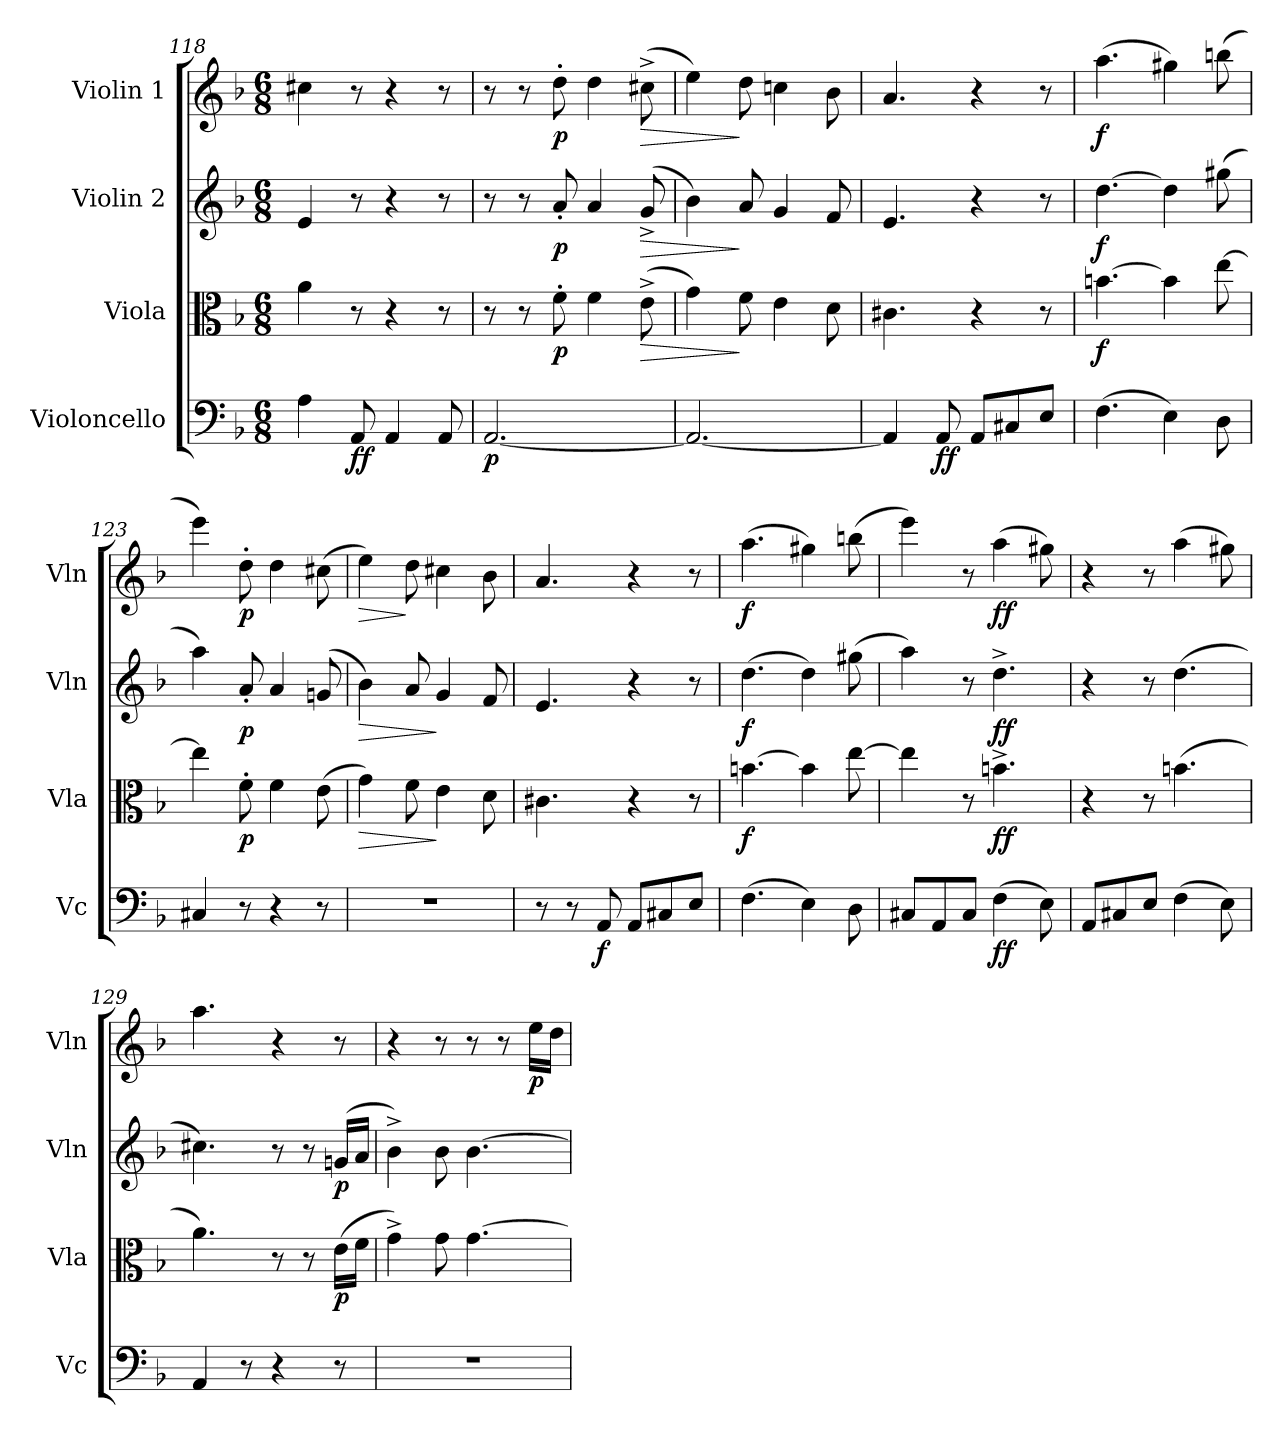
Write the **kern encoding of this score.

**kern	**dynam	**kern	**dynam	**kern	**dynam	**kern	**dynam
*part4	*part4	*part3	*part3	*part2	*part2	*part1	*part1
*staff4	*staff4	*staff3	*staff3	*staff2	*staff2	*staff1	*staff1
*I"Violoncello	*	*I"Viola	*	*I"Violin 2	*	*I"Violin 1	*
*I'Vc	*	*I'Vla	*	*I'Vln	*	*I'Vln	*
*clefF4	*	*clefC3	*	*clefG2	*	*clefG2	*
*k[b-]	*	*k[b-]	*	*k[b-]	*	*k[b-]	*
*M6/8	*	*M6/8	*	*M6/8	*	*M6/8	*
=118	=118	=118	=118	=118	=118	=118	=118
4A\	.	4a\	.	4e/	.	4cc#X\	.
!	!LO:DY:b	!	!	!	!	!	!
8AA/	ff	8r	.	8r	.	8r	.
4AA/	.	4r	.	4r	.	4r	.
8AA/	.	8r	.	8r	.	8r	.
=119	=119	=119	=119	=119	=119	=119	=119
!	!LO:DY:b	!	!	!	!	!	!
[<2.AA/	p	8r	.	8r	.	8r	.
.	.	8r	.	8r	.	8r	.
!	!	!	!LO:DY:b	!	!LO:DY:b	!	!LO:DY:b
.	.	8f'\	p	8a'/	p	8dd'\	p
.	.	4f\	.	4a/	.	4dd\	.
!	!	!	!LO:HP:b	!	!LO:HP:b	!	!LO:HP:b
.	.	(>8e^\	>	(8g^/	>	(8cc#X^\	>
=120	=120	=120	=120	=120	=120	=120	=120
2.AA/_	.	4g\)	.	4b-\)	.	4ee\)	.
.	.	8f\	]	8a/	]	8dd\	]
.	.	4e\	.	4g/	.	4ccn\	.
.	.	8d\	.	8f/	.	8b-\	.
!!LO:LB:g=z
=121	=121	=121	=121	=121	=121	=121	=121
4AA/]	.	4.c#X\	.	4.e/	.	4.a/	.
!	!LO:DY:b	!	!	!	!	!	!
8AA/	ff	.	.	.	.	.	.
8AA/L	.	4r	.	4r	.	4r	.
8C#X/	.	.	.	.	.	.	.
8E/J	.	8r	.	8r	.	8r	.
=122	=122	=122	=122	=122	=122	=122	=122
!	!	!	!LO:DY:b	!	!LO:DY:b	!	!LO:DY:b
(>4.F\	.	[>4.bn\	f	[>4.dd\	f	(4.aa\	f
4E\)	.	4b\]	.	4dd\]	.	4gg#X\)	.
8D\	.	[>8ee\	.	(>8gg#X\	.	(8bbn\	.
=123	=123	=123	=123	=123	=123	=123	=123
4C#X/	.	4ee\]	.	4aa\)	.	4eee\)	.
!	!	!	!LO:DY:b	!	!LO:DY:b	!	!LO:DY:b
8r	.	8f'\	p	8a'/	p	8dd'\	p
4r	.	4f\	.	4a/	.	4dd\	.
8r	.	(8e\	.	(>8gn/	.	(8cc#X\	.
=124	=124	=124	=124	=124	=124	=124	=124
!	!	!	!LO:HP:b	!	!LO:HP:b	!	!LO:HP:b
2.r	.	4g\)	>	4b-\)	>	4ee\)	>
.	.	8f\	.	8a/	.	8dd\	]
.	.	4e\	]	4g/	]	4cc#X\	.
.	.	8d\	.	8f/	.	8b-\	.
=125	=125	=125	=125	=125	=125	=125	=125
8r	.	4.c#X\	.	4.e/	.	4.a/	.
8r	.	.	.	.	.	.	.
!	!LO:DY:b	!	!	!	!	!	!
8AA/	f	.	.	.	.	.	.
8AA/L	.	4r	.	4r	.	4r	.
8C#X/	.	.	.	.	.	.	.
8E/J	.	8r	.	8r	.	8r	.
!!LO:PB:g=z
=126	=126	=126	=126	=126	=126	=126	=126
!	!	!	!LO:DY:b	!	!LO:DY:b	!	!LO:DY:b
(4.F\	.	[>4.bn\	f	(>4.dd\	f	(4.aa\	f
4E\)	.	4b\]	.	4dd\)	.	4gg#X\)	.
8D\	.	[>8ee\	.	(>8gg#X\	.	(8bbn\	.
=127	=127	=127	=127	=127	=127	=127	=127
8C#X/L	.	4ee\]	.	4aa\)	.	4eee\)	.
8AA/	.	.	.	.	.	.	.
8C#/J	.	8r	.	8r	.	8r	.
!	!LO:DY:b	!	!LO:DY:b	!	!LO:DY:b	!	!LO:DY:b
(4F\	ff	4.bn^\	ff	4.dd^\	ff	(4aa\	ff
8E\)	.	.	.	.	.	8gg#X\)	.
=128	=128	=128	=128	=128	=128	=128	=128
8AA/L	.	4r	.	4r	.	4r	.
8C#X/	.	.	.	.	.	.	.
8E/J	.	8r	.	8r	.	8r	.
(>4F\	.	(>4.bn\	.	(>4.dd\	.	(4aa\	.
8E\)	.	.	.	.	.	8gg#X\)	.
=129	=129	=129	=129	=129	=129	=129	=129
4AA/	.	4.a\)	.	4.cc#X\)	.	4.aa\	.
8r	.	.	.	.	.	.	.
4r	.	8r	.	8r	.	4r	.
.	.	8r	.	8r	.	.	.
!	!	!	!LO:DY:b	!	!LO:DY:b	!	!
8r	.	(>16e\LL	p	(>16gn/LL	p	8r	.
.	.	16f\JJ	.	16a/JJ	.	.	.
=130	=130	=130	=130	=130	=130	=130	=130
2.r	.	4g^\)	.	4b-^\)	.	4r	.
.	.	8g\	.	8b-\	.	8r	.
.	.	[4.g\	.	[>4.b-\	.	8r	.
.	.	.	.	.	.	8r	.
!	!	!	!	!	!	!	!LO:DY:b
.	.	.	.	.	.	16ee\LL	p
.	.	.	.	.	.	16dd\JJ	.
=	=	=	=	=	=	=	=
*-	*-	*-	*-	*-	*-	*-	*-
